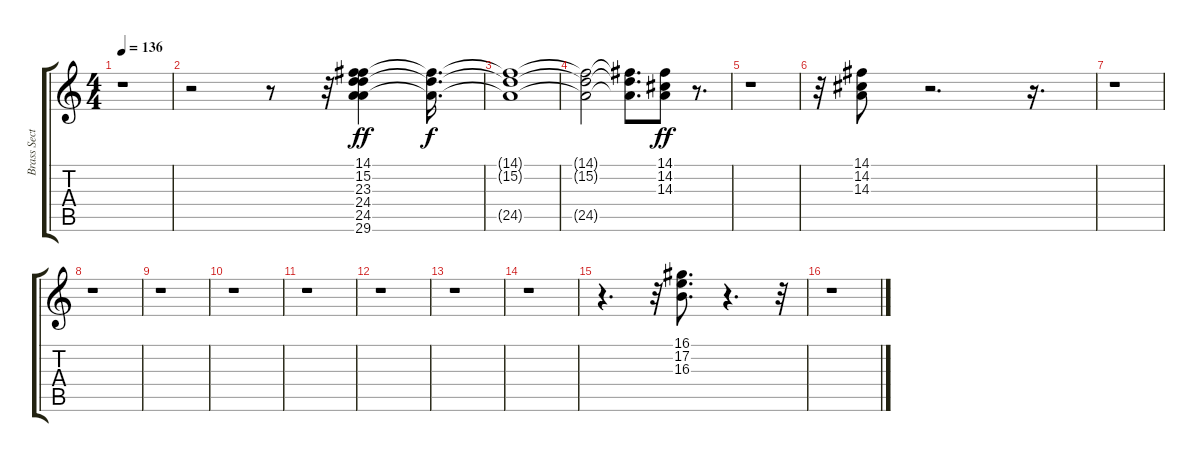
\track ("Brass Sect." "Brass Sect") {instrument brasssection}
\staff {score tabs}
\tuning (E4 B3 G3 D3 A2 E2) {hide}
\ts (4 4)
\tempo 136
\clef g2
\ks c
r.1{dy fff} |
r.2 r.8 r.32 (14.1 15.2 23.3 24.4 24.5 29.6).4{dy ff} (14.1{t} 15.2{t} 24.5{t}).16{d dy f} |
(14.1{t} 15.2{t} 24.5{t}).1 |
(14.1{t} 15.2{t} 24.5{t}).2 (14.1{t} 15.2{t} 24.5{t}).8{d} (14.1 14.2 14.3).8{dy ff} r.8{d} |
r.1 |
r.32 (14.1 14.2 14.3).8 r.2{d} r.16{d} |
r.1 |
r.1 |
r.1 |
r.1 |
r.1 |
r.1 |
r.1 |
r.1 |
r.4{d} r.32 (16.1 17.2 16.3).8{d} r.4{d} r.32 |
r.1
